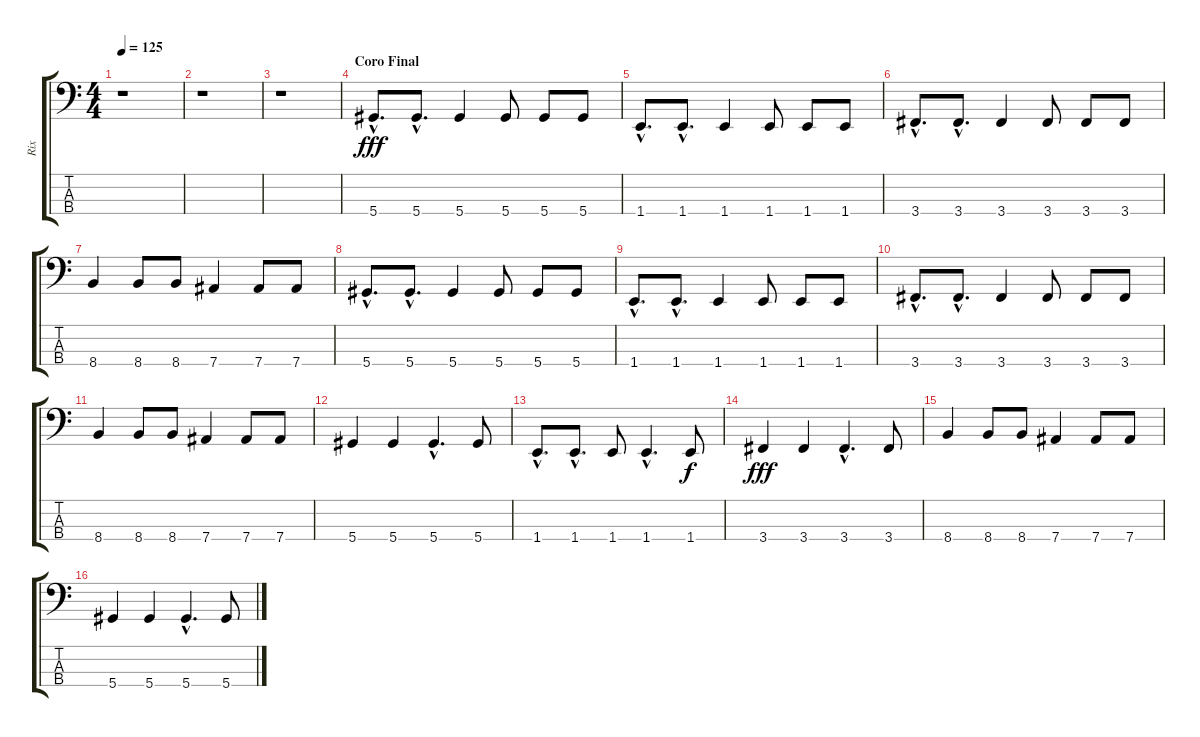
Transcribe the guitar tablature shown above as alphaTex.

\track ("Rix" "Rix") {instrument electricbasspick}
\staff {score tabs}
\tuning (Gb2 Db2 Ab1 Eb1) {hide}
\ts (4 4)
\tempo 125
\clef f4
\ks c
r.1{dy f} |
r.1 |
r.1 |
\section ("" "Coro Final")
5.4{hac}.8{d dy fff volume 16} 5.4{hac}.8{d} 5.4.4 5.4.8 5.4.8 5.4.8 |
1.4{hac}.8{d} 1.4{hac}.8{d} 1.4.4 1.4.8 1.4.8 1.4.8 |
3.4{hac}.8{d} 3.4{hac}.8{d} 3.4.4 3.4.8 3.4.8 3.4.8 |
8.4.4 8.4.8 8.4.8 7.4.4 7.4.8 7.4.8 |
5.4{hac}.8{d} 5.4{hac}.8{d} 5.4.4 5.4.8 5.4.8 5.4.8 |
1.4{hac}.8{d} 1.4{hac}.8{d} 1.4.4 1.4.8 1.4.8 1.4.8 |
3.4{hac}.8{d} 3.4{hac}.8{d} 3.4.4 3.4.8 3.4.8 3.4.8 |
8.4.4 8.4.8 8.4.8 7.4.4 7.4.8 7.4.8 |
5.4.4 5.4.4 5.4{hac}.4{d} 5.4.8 |
1.4{hac}.8{d} 1.4{hac}.8{d} 1.4.8 1.4{hac}.4{d} 1.4.8{dy f} |
3.4.4{dy fff} 3.4.4 3.4{hac}.4{d} 3.4.8 |
8.4.4 8.4.8 8.4.8 7.4.4 7.4.8 7.4.8 |
5.4.4 5.4.4 5.4{hac}.4{d} 5.4.8
